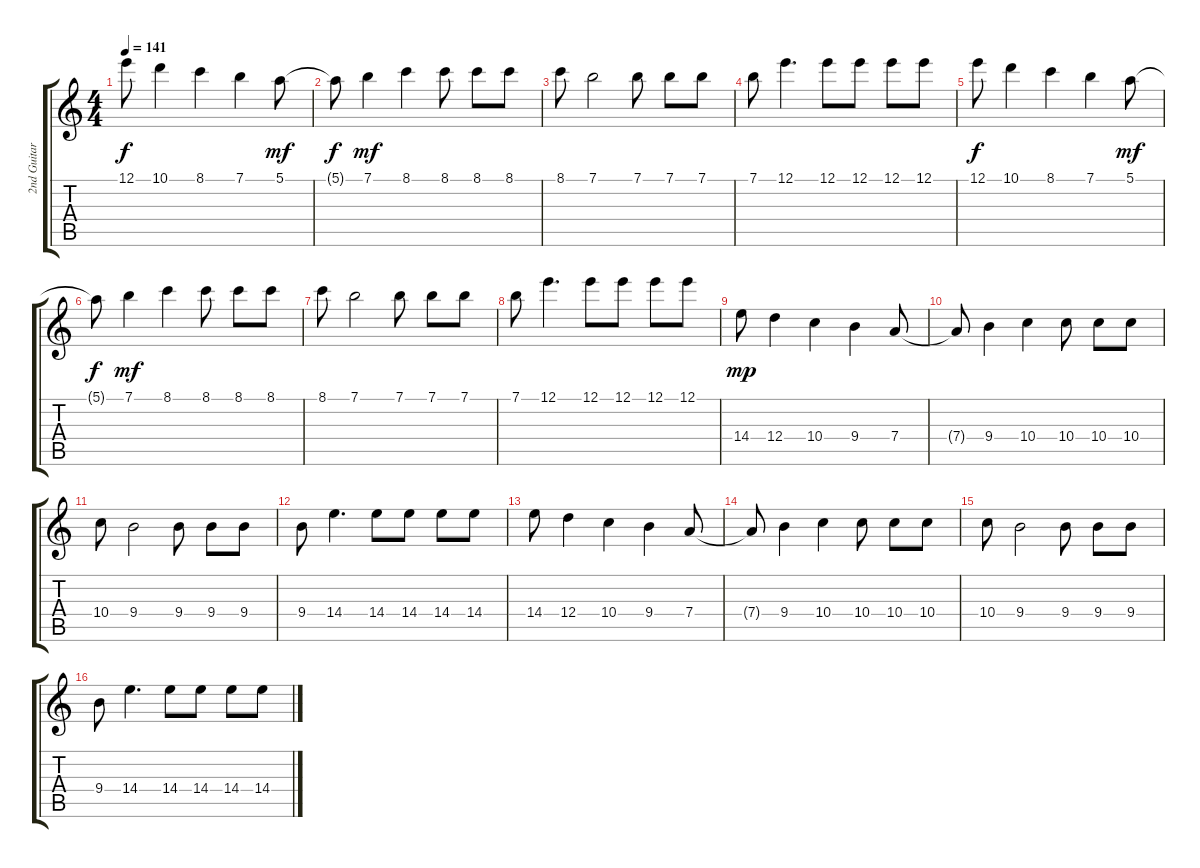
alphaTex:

\track ("2nd Guitarist" "2nd Guitar") {instrument overdrivenguitar}
\staff {score tabs}
\tuning (E4 B3 G3 D3 A2 E2) {hide}
\ts (4 4)
\tempo 141
\clef g2
\ks c
12.1.8{dy f} 10.1.4 8.1.4 7.1.4 5.1.8{dy mf} |
5.1{t}.8{dy f} 7.1.4{dy mf} 8.1.4 8.1.8 8.1.8 8.1.8 |
8.1.8 7.1.2 7.1.8 7.1.8 7.1.8 |
7.1.8 12.1.4{d} 12.1.8 12.1.8 12.1.8 12.1.8 |
12.1.8{dy f} 10.1.4 8.1.4 7.1.4 5.1.8{dy mf} |
5.1{t}.8{dy f} 7.1.4{dy mf} 8.1.4 8.1.8 8.1.8 8.1.8 |
8.1.8 7.1.2 7.1.8 7.1.8 7.1.8 |
7.1.8 12.1.4{d} 12.1.8 12.1.8 12.1.8 12.1.8 |
14.4.8{dy mp} 12.4.4 10.4.4 9.4.4 7.4.8 |
7.4{t}.8 9.4.4 10.4.4 10.4.8 10.4.8 10.4.8 |
10.4.8 9.4.2 9.4.8 9.4.8 9.4.8 |
9.4.8 14.4.4{d} 14.4.8 14.4.8 14.4.8 14.4.8 |
14.4.8 12.4.4 10.4.4 9.4.4 7.4.8 |
7.4{t}.8 9.4.4 10.4.4 10.4.8 10.4.8 10.4.8 |
10.4.8 9.4.2 9.4.8 9.4.8 9.4.8 |
9.4.8 14.4.4{d} 14.4.8 14.4.8 14.4.8 14.4.8
